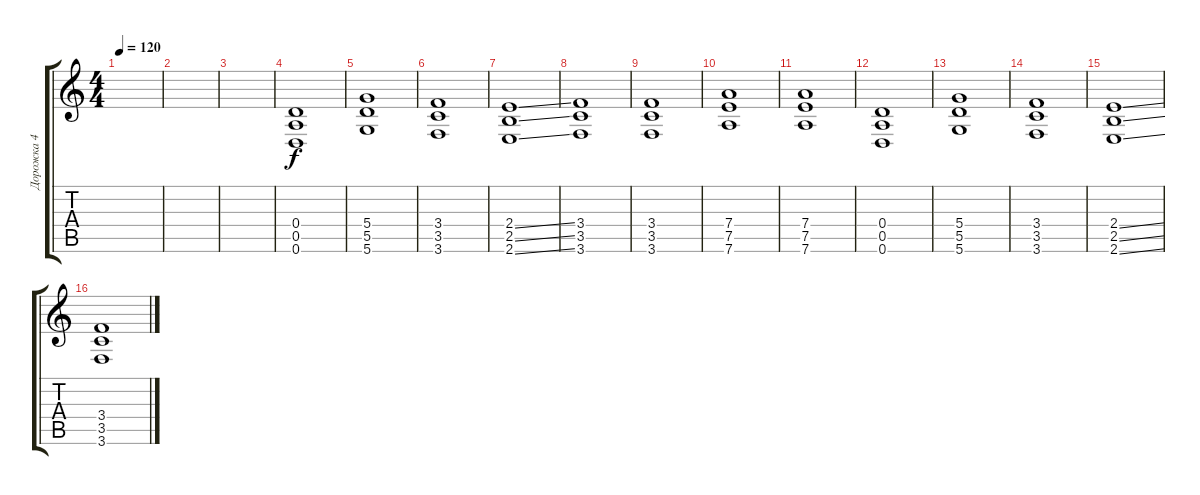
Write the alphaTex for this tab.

\track ("Дорожка 4" "Дорожка 4") {instrument distortionguitar}
\staff {score tabs}
\tuning (E4 B3 G3 D3 A2 D2) {hide}
\ts (4 4)
\tempo 120
\clef g2
\ks c
|
|
|
(0.4 0.5 0.6).1 |
(5.4 5.5 5.6).1 |
(3.4 3.5 3.6).1 |
(2.4{ss} 2.5{ss} 2.6{ss}).1 |
(3.4 3.5 3.6).1 |
(3.4 3.5 3.6).1 |
(7.4 7.5 7.6).1 |
(7.4 7.5 7.6).1 |
(0.4 0.5 0.6).1 |
(5.4 5.5 5.6).1 |
(3.4 3.5 3.6).1 |
(2.4{ss} 2.5{ss} 2.6{ss}).1 |
(3.4 3.5 3.6).1
